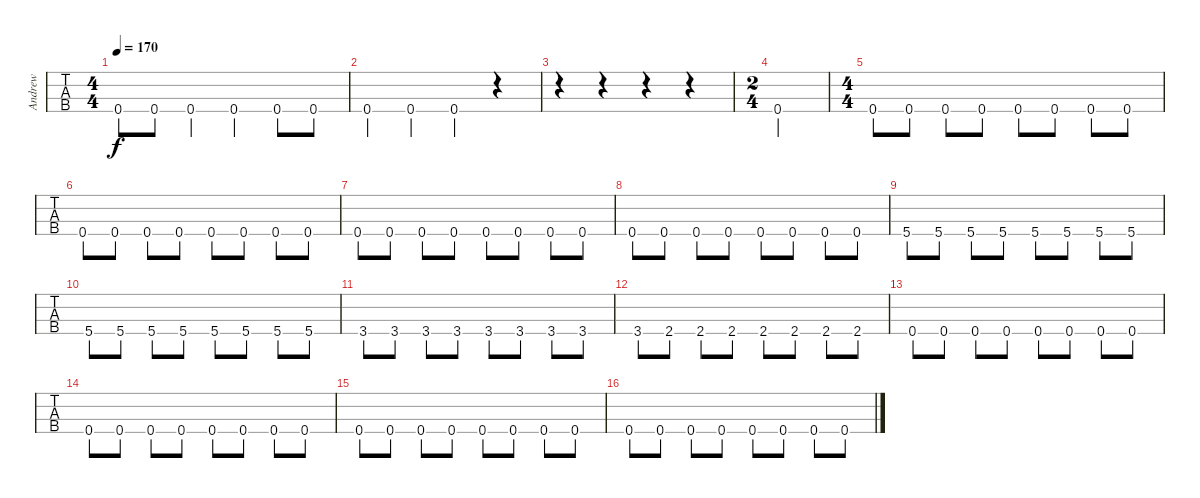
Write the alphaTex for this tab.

\track ("Andrew" "Andrew") {instrument electricbasspick}
\staff {tabs}
\tuning (G2 D2 A1 D1) {hide}
\ts (4 4)
\tempo 170
\clef f4
\ks c
0.4.8{dy f} 0.4.8 0.4.4 0.4.4 0.4.8 0.4.8 |
0.4.4 0.4.4 0.4.4 r.4 |
r.4 r.4 r.4 r.4 |
\ts (2 4)
0.4.2 |
\ts (4 4)
0.4.8 0.4.8 0.4.8 0.4.8 0.4.8 0.4.8 0.4.8 0.4.8 |
0.4.8 0.4.8 0.4.8 0.4.8 0.4.8 0.4.8 0.4.8 0.4.8 |
0.4.8 0.4.8 0.4.8 0.4.8 0.4.8 0.4.8 0.4.8 0.4.8 |
0.4.8 0.4.8 0.4.8 0.4.8 0.4.8 0.4.8 0.4.8 0.4.8 |
5.4.8 5.4.8 5.4.8 5.4.8 5.4.8 5.4.8 5.4.8 5.4.8 |
5.4.8 5.4.8 5.4.8 5.4.8 5.4.8 5.4.8 5.4.8 5.4.8 |
3.4.8 3.4.8 3.4.8 3.4.8 3.4.8 3.4.8 3.4.8 3.4.8 |
3.4.8 2.4.8 2.4.8 2.4.8 2.4.8 2.4.8 2.4.8 2.4.8 |
0.4.8 0.4.8 0.4.8 0.4.8 0.4.8 0.4.8 0.4.8 0.4.8 |
0.4.8 0.4.8 0.4.8 0.4.8 0.4.8 0.4.8 0.4.8 0.4.8 |
0.4.8 0.4.8 0.4.8 0.4.8 0.4.8 0.4.8 0.4.8 0.4.8 |
0.4.8 0.4.8 0.4.8 0.4.8 0.4.8 0.4.8 0.4.8 0.4.8
